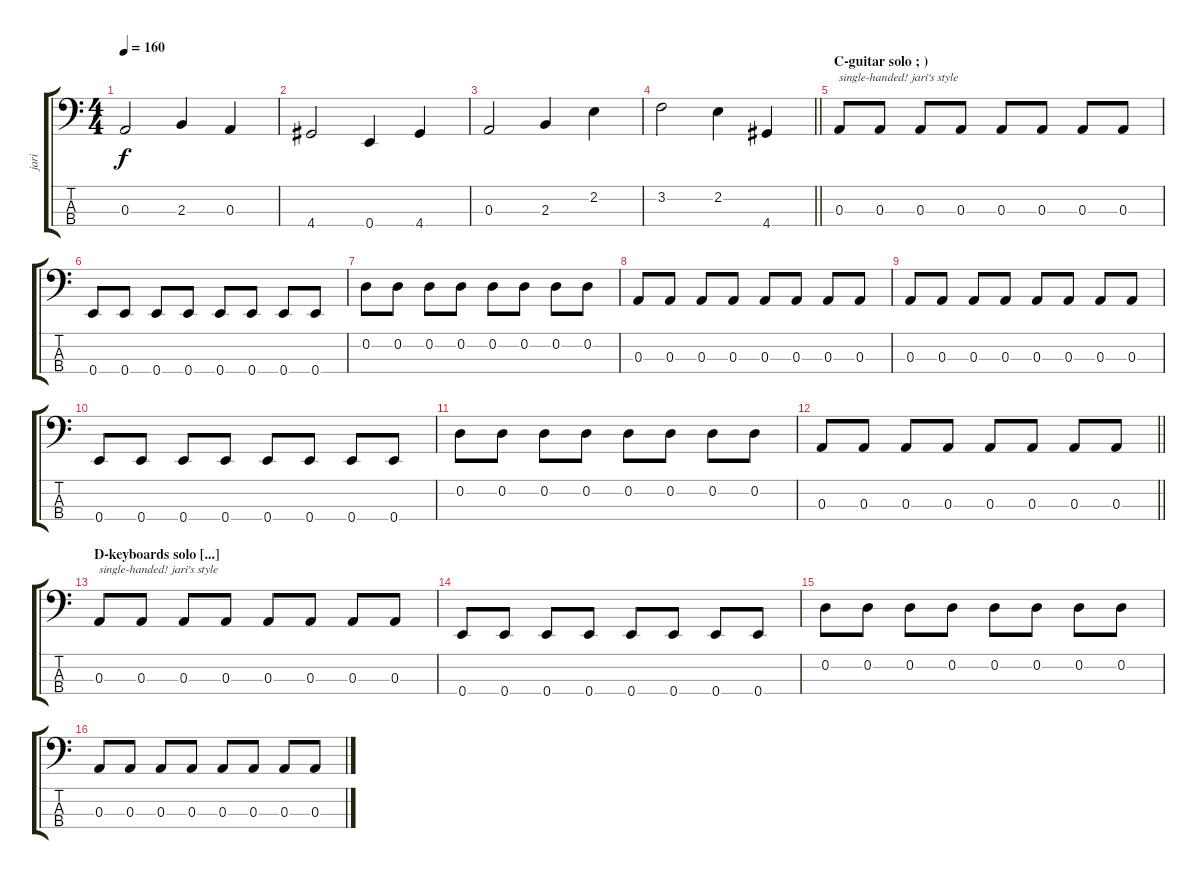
\track ("jari" "jari") {instrument electricbassfinger}
\staff {score tabs}
\tuning (G2 D2 A1 E1) {hide}
\ts (4 4)
\tempo 160
\clef f4
\ks c
0.3.2{dy f} 2.3.4 0.3.4 |
4.4.2 0.4.4 4.4.4 |
0.3.2 2.3.4 2.2.4 |
\barLineRight lightlight
3.2.2 2.2.4 4.4.4 |
\section ("" "C-guitar solo ; )")
0.3.8{txt "single-handed! jari's style"} 0.3.8 0.3.8 0.3.8 0.3.8 0.3.8 0.3.8 0.3.8 |
0.4.8 0.4.8 0.4.8 0.4.8 0.4.8 0.4.8 0.4.8 0.4.8 |
0.2.8 0.2.8 0.2.8 0.2.8 0.2.8 0.2.8 0.2.8 0.2.8 |
0.3.8 0.3.8 0.3.8 0.3.8 0.3.8 0.3.8 0.3.8 0.3.8 |
0.3.8 0.3.8 0.3.8 0.3.8 0.3.8 0.3.8 0.3.8 0.3.8 |
0.4.8 0.4.8 0.4.8 0.4.8 0.4.8 0.4.8 0.4.8 0.4.8 |
0.2.8 0.2.8 0.2.8 0.2.8 0.2.8 0.2.8 0.2.8 0.2.8 |
\barLineRight lightlight
0.3.8 0.3.8 0.3.8 0.3.8 0.3.8 0.3.8 0.3.8 0.3.8 |
\section ("" "D-keyboards solo [...]")
0.3.8{txt "single-handed! jari's style"} 0.3.8 0.3.8 0.3.8 0.3.8 0.3.8 0.3.8 0.3.8 |
0.4.8 0.4.8 0.4.8 0.4.8 0.4.8 0.4.8 0.4.8 0.4.8 |
0.2.8 0.2.8 0.2.8 0.2.8 0.2.8 0.2.8 0.2.8 0.2.8 |
0.3.8 0.3.8 0.3.8 0.3.8 0.3.8 0.3.8 0.3.8 0.3.8
